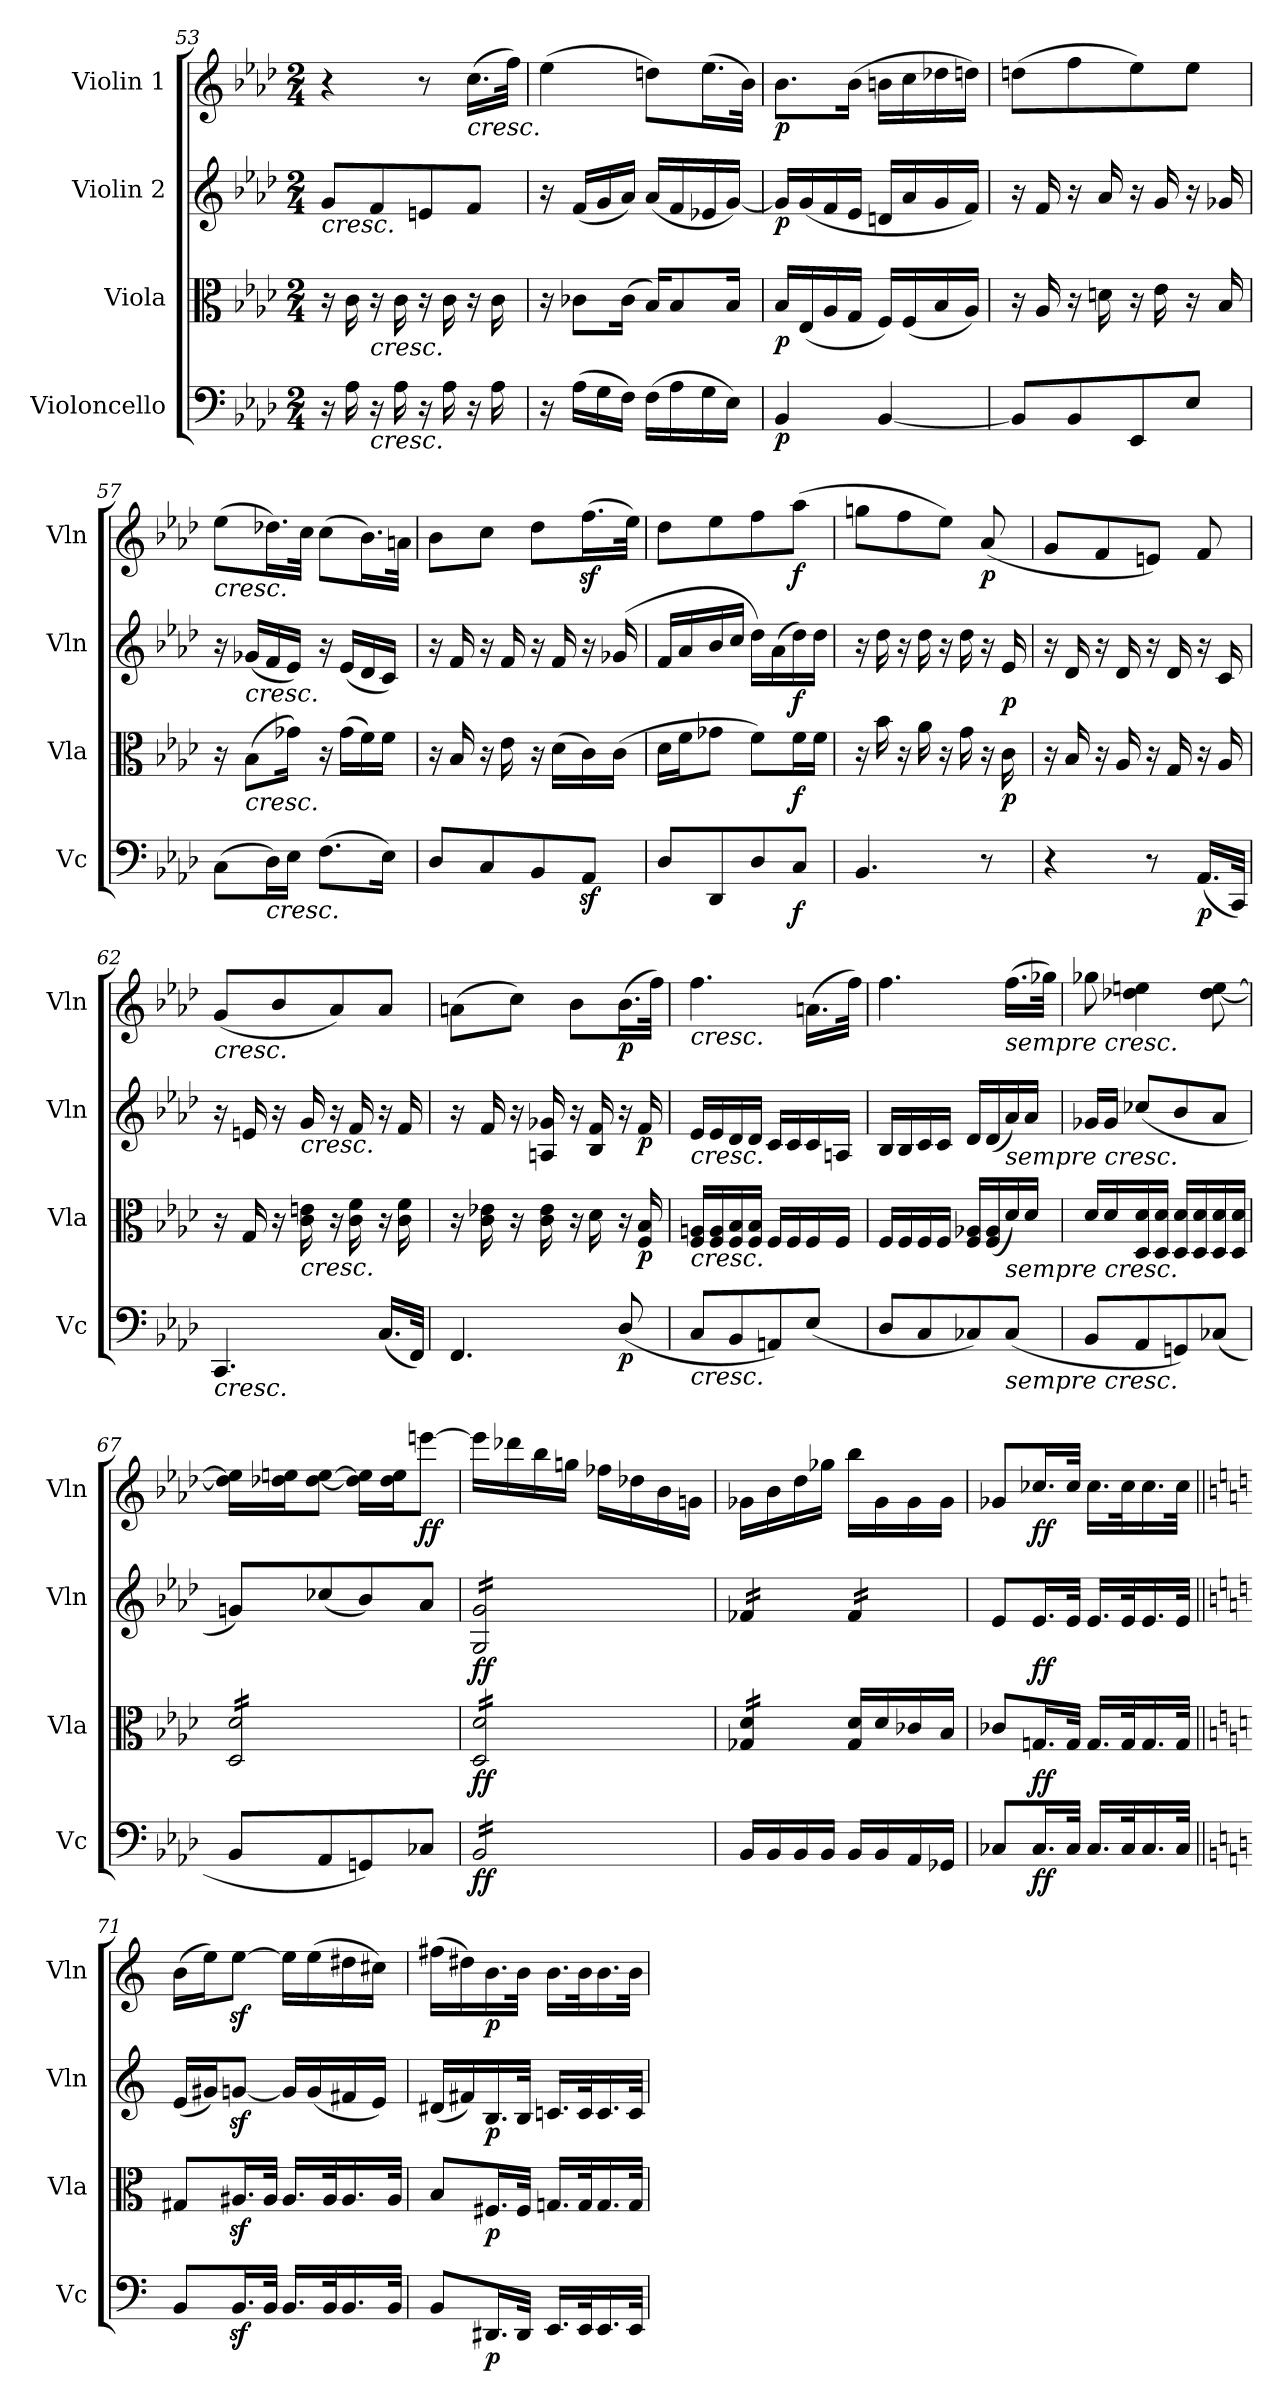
**kern	**dynam	**kern	**dynam	**kern	**dynam	**kern	**dynam
*part4	*part4	*part3	*part3	*part2	*part2	*part1	*part1
*staff4	*staff4	*staff3	*staff3	*staff2	*staff2	*staff1	*staff1
*I"Violoncello	*	*I"Viola	*	*I"Violin 2	*	*I"Violin 1	*
*I'Vc	*	*I'Vla	*	*I'Vln	*	*I'Vln	*
!!LO:LB:g=z
*clefF4	*	*clefC3	*	*clefG2	*	*clefG2	*
*k[b-e-a-d-]	*	*k[b-e-a-d-]	*	*k[b-e-a-d-]	*	*k[b-e-a-d-]	*
*M2/4	*	*M2/4	*	*M2/4	*	*M2/4	*
=53	=53	=53	=53	=53	=53	=53	=53
!	!	!	!	!LO:TX:b:i:t=cresc.	!	!	!
16r	.	16r	.	8g/L	.	4r	.
16A-\	.	16c\	.	.	.	.	.
!	!	!LO:TX:b:i:t=cresc.	!	!	!	!	!
!LO:TX:b:i:t=cresc.	!	!	!	!	!	!	!
16r	.	16r	.	8f/	.	.	.
16A-\	.	16c\	.	.	.	.	.
16r	.	16r	.	8en/	.	8r	.
16A-\	.	16c\	.	.	.	.	.
!	!	!	!	!	!	!LO:TX:b:i:t=cresc.	!
16r	.	16r	.	8f/J	.	(16.cc\LL	.
16A-\	.	16c\	.	.	.	.	.
.	.	.	.	.	.	32ff\JJk)	.
=54	=54	=54	=54	=54	=54	=54	=54
16r	.	16r	.	16r	.	(4ee-\	.
(16A-\LL	.	8c-X\L	.	(16f/LL	.	.	.
16G\	.	.	.	16g/	.	.	.
16F\JJ)	.	(16c-\Jk	.	16a-/JJ)	.	.	.
(16F\LL	.	16B-/KL)	.	(16a-/LL	.	8ddn\L)	.
16A-\	.	8B-/	.	16f/	.	.	.
16G\	.	.	.	16e-X/	.	(16.ee-\L	.
16E-\JJ)	.	16B-/Jk	.	[16g/JJ)	.	.	.
.	.	.	.	.	.	32b-\JJk)	.
=55	=55	=55	=55	=55	=55	=55	=55
!	!LO:DY:b	!	!LO:DY:b	!	!LO:DY:b	!	!LO:DY:b
4BB-/	p	16B-/LL	p	16g/LL]	p	8.b-\L	p
.	.	(16E-/	.	(16g/	.	.	.
.	.	16A-/	.	16f/	.	.	.
.	.	16G/JJ	.	16e-/JJ	.	(16b-\Jk	.
[4BB-/	.	16F/LL)	.	16dn/LL	.	16bn\LL	.
.	.	(16F/	.	16a-/	.	16cc\	.
.	.	16B-/	.	16g/	.	16dd-X\	.
.	.	16A-/JJ)	.	16f/JJ)	.	16ddn\JJ)	.
=56	=56	=56	=56	=56	=56	=56	=56
8BB-/L]	.	16r	.	16r	.	(8ddn\L	.
.	.	16A-/	.	16f/	.	.	.
8BB-/	.	16r	.	16r	.	8ff\	.
.	.	16dn\	.	16a-/	.	.	.
8EE-/	.	16r	.	16r	.	8ee-\)	.
.	.	16e-\	.	16g/	.	.	.
8E-/J	.	16r	.	16r	.	8ee-\J	.
.	.	16B-/	.	16g-X/	.	.	.
=57	=57	=57	=57	=57	=57	=57	=57
!	!	!	!	!	!	!LO:TX:b:i:t=cresc.	!
(8C\L	.	16r	.	16r	.	(8ee-\L	.
!	!	!	!	!LO:TX:b:i:t=cresc.	!	!	!
!	!	!LO:TX:b:i:t=cresc.	!	!	!	!	!
.	.	(8B-\L	.	(16g-X/LL	.	.	.
!LO:TX:b:i:t=cresc.	!	!	!	!	!	!	!
16D-\L)	.	.	.	16f/	.	16.dd-X\L)	.
16E-\JJ	.	16g-X\Jk)	.	16e-/JJ)	.	.	.
.	.	.	.	.	.	32cc\JJk	.
(8.F\L	.	16r	.	16r	.	(8cc\L	.
.	.	(16g-\LL	.	(16e-/LL	.	.	.
.	.	16f\)	.	16d-/	.	16.b-\L)	.
16E-\Jk)	.	16f\JJ	.	16c/JJ)	.	.	.
.	.	.	.	.	.	32an\JJk	.
!!LO:LB:g=z
=58	=58	=58	=58	=58	=58	=58	=58
8D-/L	.	16r	.	16r	.	8b-\L	.
.	.	16B-/	.	16f/	.	.	.
8C/	.	16r	.	16r	.	8cc\J	.
.	.	16e-\	.	16f/	.	.	.
8BB-/	.	16r	.	16r	.	8dd-\L	.
.	.	(16d-\LL	.	16f/	.	.	.
8AA-z</J	.	16c\)	.	16r	.	(16.ffz<\L	.
.	.	(16c\JJ	.	(16g-X/	.	.	.
.	.	.	.	.	.	32ee-\JJk)	.
=59	=59	=59	=59	=59	=59	=59	=59
8D-/L	.	16d-\LL	.	16f/LL	.	8dd-\L	.
.	.	16f\J	.	16a-/	.	.	.
8DD-/	.	8g-X\J	.	16b-/	.	8ee-\	.
.	.	.	.	16cc/JJ	.	.	.
8D-/	.	8f\L)	.	16dd-\LL)	.	8ff\	.
.	.	.	.	(16a-\	.	.	.
!	!LO:DY:b	!	!LO:DY:b	!	!LO:DY:b	!	!LO:DY:b
8C/J	f	16f\L	f	16dd-\)	f	(8aa-\J	f
.	.	16f\JJ	.	16dd-\JJ	.	.	.
=60	=60	=60	=60	=60	=60	=60	=60
4.BB-/	.	16r	.	16r	.	8ggn\L	.
.	.	16b-\	.	16dd-\	.	.	.
.	.	16r	.	16r	.	8ff\	.
.	.	16a-\	.	16dd-\	.	.	.
.	.	16r	.	16r	.	8ee-\J)	.
.	.	16g\	.	16dd-\	.	.	.
!	!	!	!	!	!	!	!LO:DY:b
8r	.	16r	.	16r	.	(8a-/	p
!	!	!	!LO:DY:b	!	!LO:DY:b	!	!
.	.	16c\	p	16e-/	p	.	.
!!LO:LB:g=z
=61	=61	=61	=61	=61	=61	=61	=61
4r	.	16r	.	16r	.	8g/L	.
.	.	16B-/	.	16d-/	.	.	.
.	.	16r	.	16r	.	8f/	.
.	.	16A-/	.	16d-/	.	.	.
8r	.	16r	.	16r	.	8en/J)	.
.	.	16G/	.	16d-/	.	.	.
!	!LO:DY:b	!	!	!	!	!	!
(16.AA-/LL	p	16r	.	16r	.	8f/	.
.	.	16A-/	.	16c/	.	.	.
32CC/JJk)	.	.	.	.	.	.	.
=62	=62	=62	=62	=62	=62	=62	=62
!	!	!	!	!	!	!LO:TX:b:i:t=cresc.	!
!LO:TX:b:i:t=cresc.	!	!	!	!	!	!	!
4.CC/	.	16r	.	16r	.	(8g/L	.
.	.	16G/	.	16en/	.	.	.
.	.	16r	.	16r	.	8b-/	.
!	!	!	!	!LO:TX:b:i:t=cresc.	!	!	!
!	!	!LO:TX:b:i:t=cresc.	!	!	!	!	!
.	.	16c\ 16en\	.	16g/	.	.	.
.	.	16r	.	16r	.	8a-/)	.
.	.	16c\ 16f\	.	16f/	.	.	.
(16.C/LL	.	16r	.	16r	.	8a-/J	.
.	.	16c\ 16f\	.	16f/	.	.	.
32FF/JJk)	.	.	.	.	.	.	.
=63	=63	=63	=63	=63	=63	=63	=63
4.FF/	.	16r	.	16r	.	(8an\L	.
.	.	16c\ 16e-X\	.	16f/	.	.	.
.	.	16r	.	16r	.	8cc\J)	.
.	.	16c\ 16e-\	.	16An/ 16g-X/	.	.	.
.	.	16r	.	16r	.	8b-\L	.
.	.	16d-\	.	16B-/ 16f/	.	.	.
!	!LO:DY:b	!	!	!	!	!	!LO:DY:b
(8D-/	p	16r	.	16r	.	(16.b-\L	p
!	!	!	!LO:DY:b	!	!LO:DY:b	!	!
.	.	16F/ 16B-/	p	16f/	p	.	.
.	.	.	.	.	.	32ff\JJk)	.
=64	=64	=64	=64	=64	=64	=64	=64
!	!	!	!	!	!	!LO:TX:b:i:t=cresc.	!
!	!	!	!	!LO:TX:b:i:t=cresc.	!	!	!
!	!	!LO:TX:b:i:t=cresc.	!	!	!	!	!
!LO:TX:b:i:t=cresc.	!	!	!	!	!	!	!
8C/L	.	16F/ 16An/LL	.	16e-/LL	.	4.ff\	.
.	.	16F/ 16A/	.	16e-/	.	.	.
8BB-/	.	16F/ 16B-/	.	16d-/	.	.	.
.	.	16F/ 16B-/JJ	.	16d-/JJ	.	.	.
8AAn/)	.	16F/LL	.	16c/LL	.	.	.
.	.	16F/	.	16c/	.	.	.
(8E-/J	.	16F/	.	16c/	.	(16.an\LL	.
.	.	16F/JJ	.	16An/JJ	.	.	.
.	.	.	.	.	.	32ff\JJk)	.
=65	=65	=65	=65	=65	=65	=65	=65
8D-/L	.	16F/LL	.	16B-/LL	.	4.ff\	.
.	.	16F/	.	16B-/	.	.	.
8C/	.	16F/	.	16c/	.	.	.
.	.	16F/JJ	.	16c/JJ	.	.	.
8C-X/)	.	16F/ 16A-X/LL	.	16d-/LL	.	.	.
.	.	(16F/ 16A-/	.	(16d-/	.	.	.
!	!	!	!	!	!	!LO:TX:b:i:t=sempre cresc.	!
!	!	!	!	!LO:TX:b:i:t=sempre cresc.	!	!	!
!	!	!LO:TX:b:i:t=sempre cresc.	!	!	!	!	!
!LO:TX:b:i:t=sempre cresc.	!	!	!	!	!	!	!
(8C-/J	.	16d-/)	.	16a-/)	.	(16.ff\LL	.
.	.	16d-/JJ	.	16a-/JJ	.	.	.
.	.	.	.	.	.	32gg-X\JJk)	.
!!LO:LB:g=z
=66	=66	=66	=66	=66	=66	=66	=66
8BB-/L	.	16d-/LL	.	16g-X/LL	.	8gg-X\	.
.	.	16d-/	.	16g-/JJ	.	.	.
8AA-/	.	16D-/ 16d-/	.	(8cc-X/L	.	4dd-X\ 4een\	.
.	.	16D-/ 16d-/JJ	.	.	.	.	.
8GGn/)	.	16D-/ 16d-/LL	.	8b-/	.	.	.
.	.	16D-/ 16d-/	.	.	.	.	.
(8C-X/J	.	16D-/ 16d-/	.	8a-/J	.	[8dd-\ [8ee\	.
.	.	16D-/ 16d-/JJ	.	.	.	.	.
=67	=67	=67	=67	=67	=67	=67	=67
*	*	*tremolo	*	*	*	*	*
8BB-/L	.	16D-/ 16d-/LL	.	8gn/L)	.	16dd-\] 16ee\]LL	.
.	.	16D-/ 16d-/	.	.	.	16dd-X\ 16een\J	.
8AA-/	.	16D-/ 16d-/	.	(8cc-X/	.	[8dd-\ [8ee\J	.
.	.	16D-/ 16d-/	.	.	.	.	.
8GGn/)	.	16D-/ 16d-/	.	8b-/)	.	16dd-\] 16ee\]LL	.
.	.	16D-/ 16d-/	.	.	.	16dd-\ 16ee\J	.
!	!	!	!	!	!	!	!LO:DY:b
8C-X/J	.	16D-/ 16d-/	.	8a-/J	.	[8eeen\J	ff
.	.	16D-/ 16d-/JJ	.	.	.	.	.
!!LO:PB:g=z
=68	=68	=68	=68	=68	=68	=68	=68
!	!LO:DY:b	!	!LO:DY:b	!	!LO:DY:b	!	!
*tremolo	*	*	*	*	*	*	*
*	*	*	*	*tremolo	*	*	*
16BB-/LL	ff	16D-/ 16d-/LL	ff	16G/ 16g/LL	ff	16eeen\LL]	.
16BB-/	.	16D-/ 16d-/	.	16G/ 16g/	.	16ddd-X\	.
16BB-/	.	16D-/ 16d-/	.	16G/ 16g/	.	16bb-\	.
16BB-/	.	16D-/ 16d-/	.	16G/ 16g/	.	16ggn\JJ	.
16BB-/	.	16D-/ 16d-/	.	16G/ 16g/	.	16ff-X\LL	.
16BB-/	.	16D-/ 16d-/	.	16G/ 16g/	.	16dd-X\	.
16BB-/	.	16D-/ 16d-/	.	16G/ 16g/	.	16b-\	.
16BB-/JJ	.	16D-/ 16d-/JJ	.	16G/ 16g/JJ	.	16gn\JJ	.
*Xtremolo	*	*	*	*	*	*	*
=69	=69	=69	=69	=69	=69	=69	=69
16BB-/LL	.	16G-X/ 16d-/LL	.	16f-X/LL	.	16g-X\LL	.
16BB-/	.	16G-X/ 16d-/	.	16f-X/	.	16b-\	.
16BB-/	.	16G-X/ 16d-/	.	16f-X/	.	16dd-\	.
16BB-/JJ	.	16G-X/ 16d-/JJ	.	16f-X/JJ	.	16gg-X\JJ	.
*	*	*Xtremolo	*	*	*	*	*
16BB-/LL	.	16G-/ 16d-/LL	.	16f-/LL	.	16bb-\LL	.
16BB-/	.	16d-/	.	16f-/	.	16g-\	.
16AA-/	.	16c-X/	.	16f-/	.	16g-\	.
16GG-X/JJ	.	16B-/JJ	.	16f-/JJ	.	16g-\JJ	.
*	*	*	*	*Xtremolo	*	*	*
=70	=70	=70	=70	=70	=70	=70	=70
8C-X/L	.	8c-X/L	.	8e-/L	.	8g-X/L	.
!	!LO:DY:b	!	!LO:DY:b	!	!LO:DY:b	!	!LO:DY:b
16.C-/L	ff	16.Gn/L	ff	16.e-/L	ff	16.cc-X/L	ff
32C-/JJk	.	32G/JJk	.	32e-/JJk	.	32cc-/JJk	.
16.C-/LL	.	16.G/LL	.	16.e-/LL	.	16.cc-\LL	.
32C-/K	.	32G/K	.	32e-/K	.	32cc-\K	.
16.C-/	.	16.G/	.	16.e-/	.	16.cc-\	.
32C-/JJk	.	32G/JJk	.	32e-/JJk	.	32cc-\JJk	.
=71||	=71||	=71||	=71||	=71||	=71||	=71||	=71||
*k[]	*	*k[]	*	*k[]	*	*k[]	*
8BB/L	.	8G#X/L	.	(16e/LL	.	(16b\LL	.
.	.	.	.	16g#X/J)	.	16ee\J)	.
16.BBz</L	.	16.A#Xz</L	.	[8gnz</J	.	[8eez<\J	.
32BB/JJk	.	32A#/JJk	.	.	.	.	.
16.BB/LL	.	16.A#/LL	.	16g/LL]	.	16ee\LL]	.
.	.	.	.	(16g/	.	(16ee\	.
32BB/K	.	32A#/K	.	.	.	.	.
16.BB/	.	16.A#/	.	16f#X/	.	16dd#X\	.
.	.	.	.	16e/JJ)	.	16cc#X\JJ)	.
32BB/JJk	.	32A#/JJk	.	.	.	.	.
=72	=72	=72	=72	=72	=72	=72	=72
8BB/L	.	8B/L	.	(16d#X/LL	.	(16ff#X\LL	.
.	.	.	.	16f#X/)	.	16dd#X\)	.
!	!LO:DY:b	!	!LO:DY:b	!	!LO:DY:b	!	!LO:DY:b
16.DD#X/L	p	16.F#X/L	p	16.B/	p	16.b\	p
32DD#/JJk	.	32F#/JJk	.	32B/JJk	.	32b\JJk	.
16.EE/LL	.	16.Gn/LL	.	16.cn/LL	.	16.b\LL	.
32EE/K	.	32G/K	.	32c/K	.	32b\K	.
16.EE/	.	16.G/	.	16.c/	.	16.b\	.
32EE/JJk	.	32G/JJk	.	32c/JJk	.	32b\JJk	.
=	=	=	=	=	=	=	=
*-	*-	*-	*-	*-	*-	*-	*-
